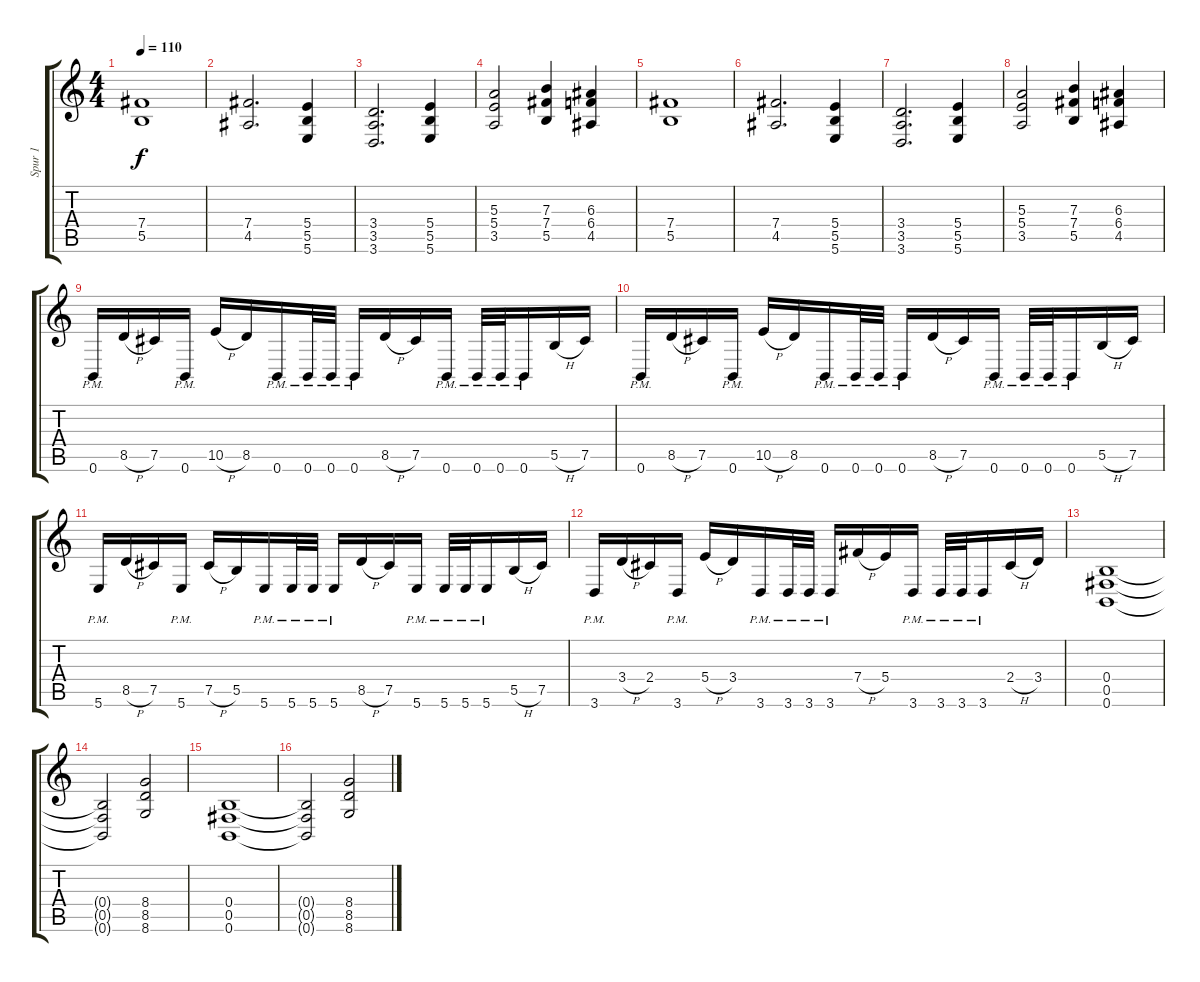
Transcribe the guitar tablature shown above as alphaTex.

\track ("Spur 1" "Spur 1") {instrument distortionguitar}
\staff {score tabs}
\tuning (Db4 Ab3 E3 B2 Gb2 B1) {hide}
\ts (4 4)
\tempo 110
\clef g2
\ks c
(7.4 5.5).1{dy f} |
(7.4 4.5).2{d} (5.4 5.5 5.6).4 |
(3.4 3.5 3.6).2{d} (5.4 5.5 5.6).4 |
(5.3 5.4 3.5).2 (7.3 7.4 5.5).4 (6.3 6.4 4.5).4 |
(7.4 5.5).1 |
(7.4 4.5).2{d} (5.4 5.5 5.6).4 |
(3.4 3.5 3.6).2{d} (5.4 5.5 5.6).4 |
(5.3 5.4 3.5).2 (7.3 7.4 5.5).4 (6.3 6.4 4.5).4 |
0.6{pm}.16 8.5{h}.16 7.5.16 0.6{pm}.16 10.5{h}.16 8.5.16 0.6{pm}.16 0.6{pm}.32 0.6{pm}.32 0.6{pm}.16 8.5{h}.16 7.5.16 0.6{pm}.16 0.6{pm}.32 0.6{pm}.32 0.6{pm}.16 5.5{h}.16 7.5.16 |
0.6{pm}.16 8.5{h}.16 7.5.16 0.6{pm}.16 10.5{h}.16 8.5.16 0.6{pm}.16 0.6{pm}.32 0.6{pm}.32 0.6{pm}.16 8.5{h}.16 7.5.16 0.6{pm}.16 0.6{pm}.32 0.6{pm}.32 0.6{pm}.16 5.5{h}.16 7.5.16 |
5.6{pm}.16 8.5{h}.16 7.5.16 5.6{pm}.16 7.5{h}.16 5.5.16 5.6{pm}.16 5.6{pm}.32 5.6{pm}.32 5.6{pm}.16 8.5{h}.16 7.5.16 5.6{pm}.16 5.6{pm}.32 5.6{pm}.32 5.6{pm}.16 5.5{h}.16 7.5.16 |
3.6{pm}.16 3.4{h}.16 2.4.16 3.6{pm}.16 5.4{h}.16 3.4.16 3.6{pm}.16 3.6{pm}.32 3.6{pm}.32 3.6{pm}.16 7.4{h}.16 5.4.16 3.6{pm}.16 3.6{pm}.32 3.6{pm}.32 3.6{pm}.16 2.4{h}.16 3.4.16 |
(0.4 0.5 0.6).1 |
(0.4{t} 0.5{t} 0.6{t}).2 (8.4 8.5 8.6).2 |
(0.4 0.5 0.6).1 |
(0.4{t} 0.5{t} 0.6{t}).2 (8.4 8.5 8.6).2
